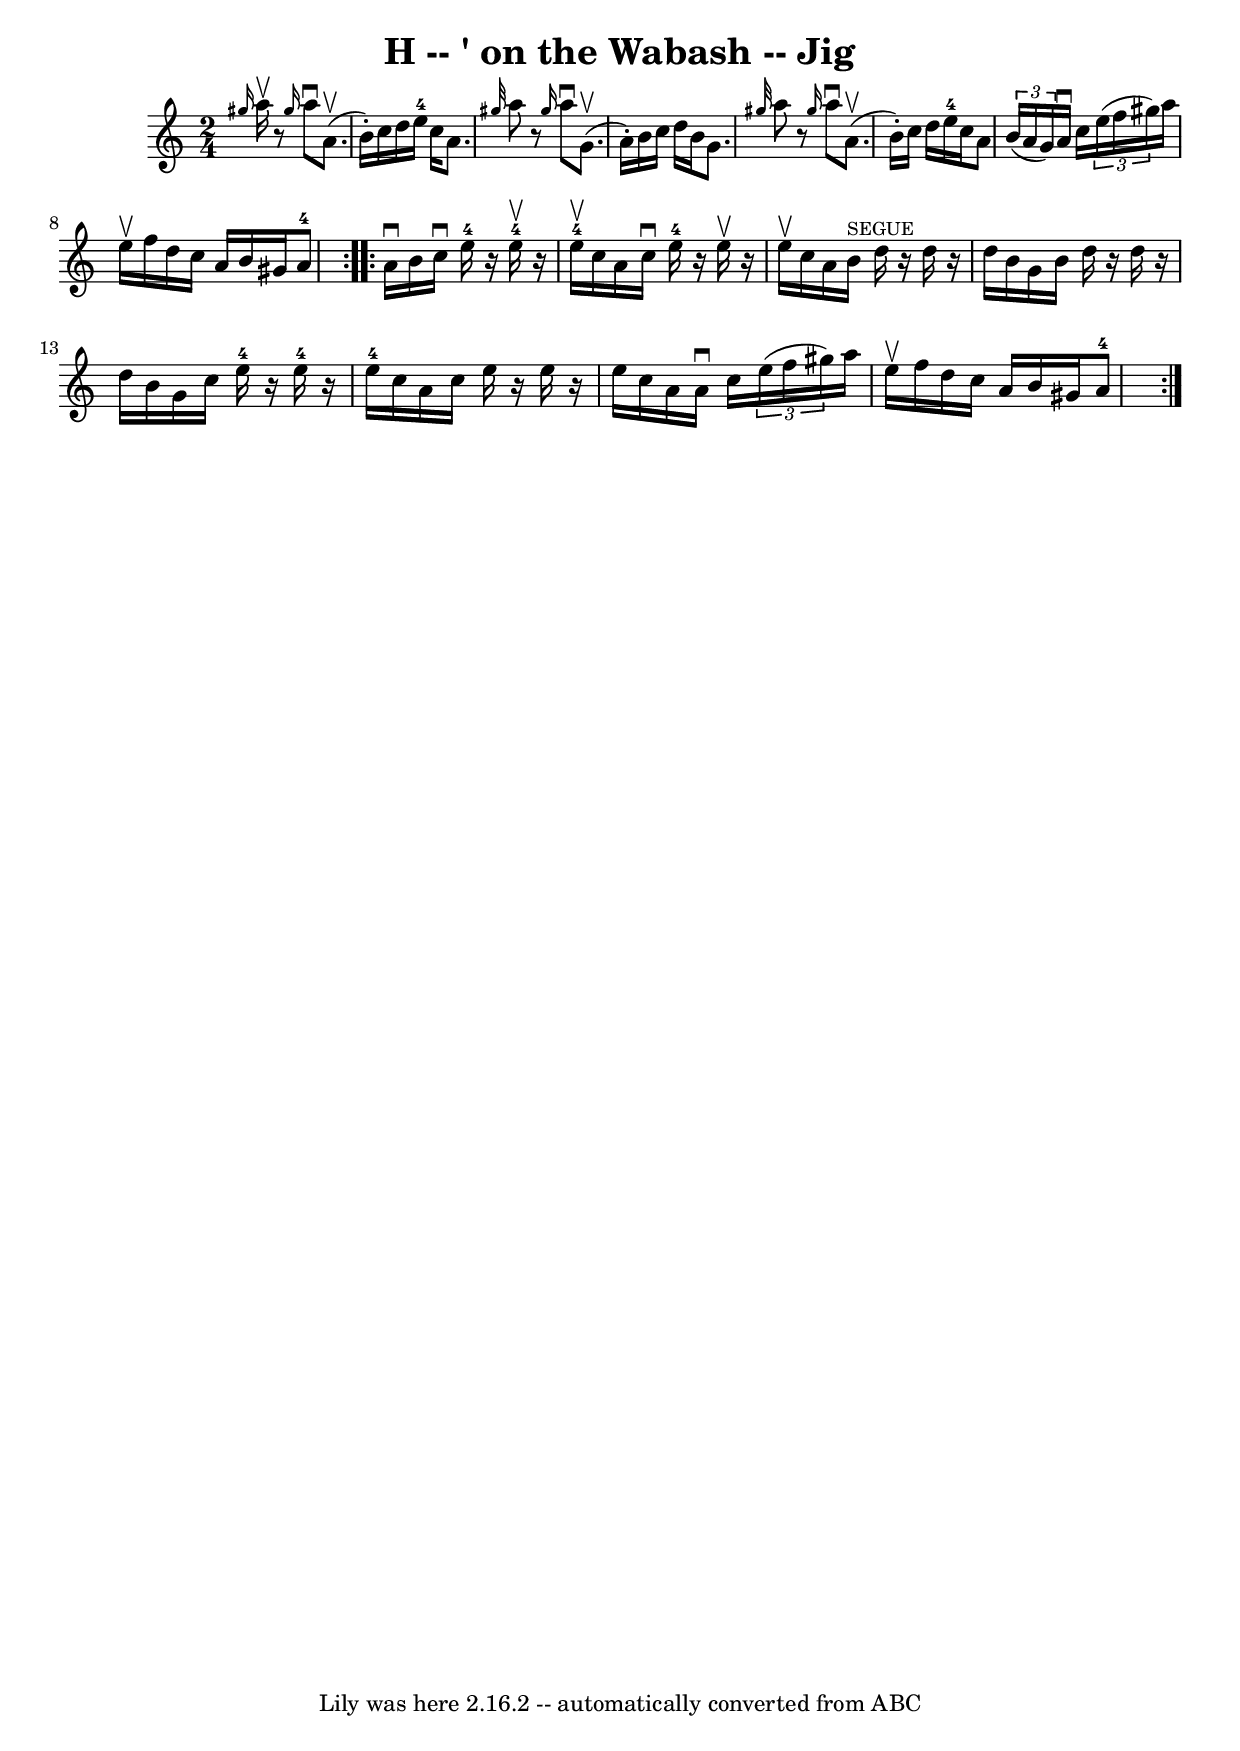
\version "2.16.2"
\include "Mammoth.ily"
\header {
  %% book = "Ryan's Mammoth Collection"
  crossRefNumber = "1"
  footnotes = "\\\\114 638"
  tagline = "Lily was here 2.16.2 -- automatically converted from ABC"
  title = "H -- ' on the Wabash -- Jig"

}
voicedefault =  {



  \repeat volta 2 {

    \time 2/4 
    \key a \minor
    \grace { gis''16  
	   } a''16^\upbow |
    
    r8 \grace { gis''16  
	      } a''8^\downbow a'8.^\upbow(b'16 -.)   
    |
    c''16 d''16 e''16-4 c''16 a'8.  \grace { gis''32  
					   } 
    a''8    |
    r8 \grace { gis''16  
	      } a''8^\downbow g'8. 
    ^\upbow(a'16 -.)   |
    b'16 c''16 d''16 b'16 g'8.  
    \grace { gis''32  
	   } a''8    |
    r8 \grace { gis''16  
	      } a''8 
    ^\downbow a'8.^\upbow(b'16 -.)   |
    c''16 d''16 e''16 
    -4 c''16 a'8    \times 2/3 { b'16 (a'16 g'16) 
			       }   |
    
    a'16^\downbow c''16    \times 2/3 { e''16 (f''16 gis''16) 
				      }   
    a''16 e''16^\upbow f''16 d''16    |
    c''16 a'16 b'16    
    gis'16 a'8-4 
  }     
  \repeat volta 2 {
    a'16^\downbow b'16  |
    
    c''16^\downbow e''16-4   r16 e''16-4^\upbow   r16 e''16 
    -4^\upbow c''16 a'16    |
    c''16^\downbow e''16-4   r16 
    e''16^\upbow   r16 e''16^\upbow c''16 a'16    |
    b'16 
    ^\segue d''16    r16 d''16    r16 d''16 b'16 g'16    |
    b'16   
    d''16    r16 d''16    r16 d''16 b'16 g'16    |
    c''16 e''16 
    -4   r16 e''16-4   r16 e''16-4 c''16 a'16    |
    c''16  
    e''16    r16 e''16    r16 e''16 c''16 a'16    |
    a'16 
    ^\downbow c''16    \times 2/3 { e''16 (f''16 gis''16) 
				  } a''16    
    e''16^\upbow f''16 d''16    |
    c''16 a'16 b'16 gis'16    
    a'8-4   
  }   

}

\score{
  <<

    \context Staff="default"
    {
      \voicedefault 
      
    }

  >>
  \layout {
    
  }
  \midi {
  }

}
